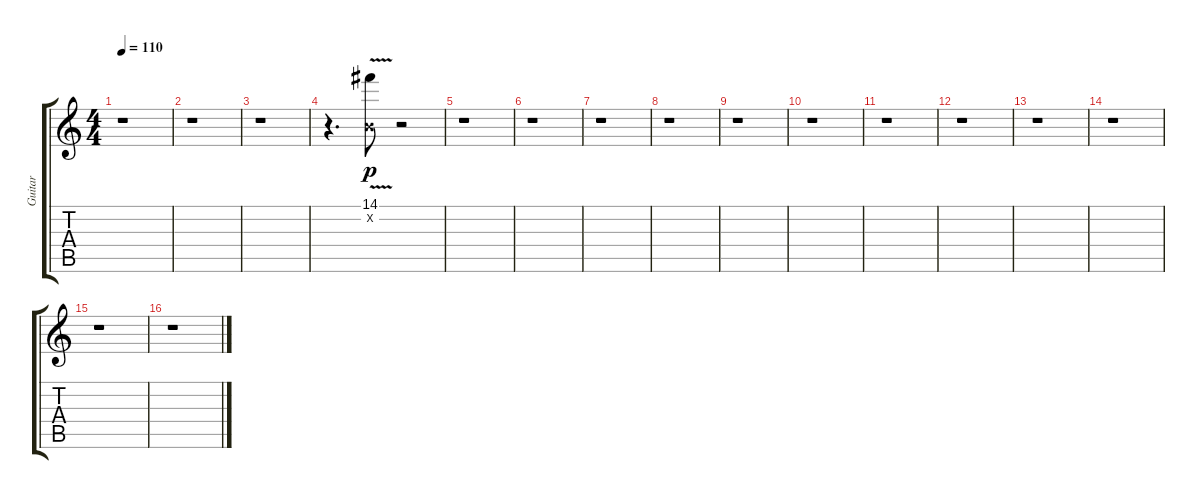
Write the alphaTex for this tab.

\track ("Guitar" "Guitar") {instrument overdrivenguitar}
\staff {score tabs}
\tuning (E4 B3 G3 D3 A2 E2) {hide}
\ts (4 4)
\tempo 110
\clef g2
\ks c
r.1{dy p instrument overdrivenguitar} |
r.1 |
r.1 |
r.4{d} (14.1{v} 0.2{x}).8 r.2 |
r.1 |
r.1 |
r.1 |
r.1 |
r.1 |
r.1 |
r.1 |
r.1 |
r.1 |
r.1 |
r.1 |
r.1
